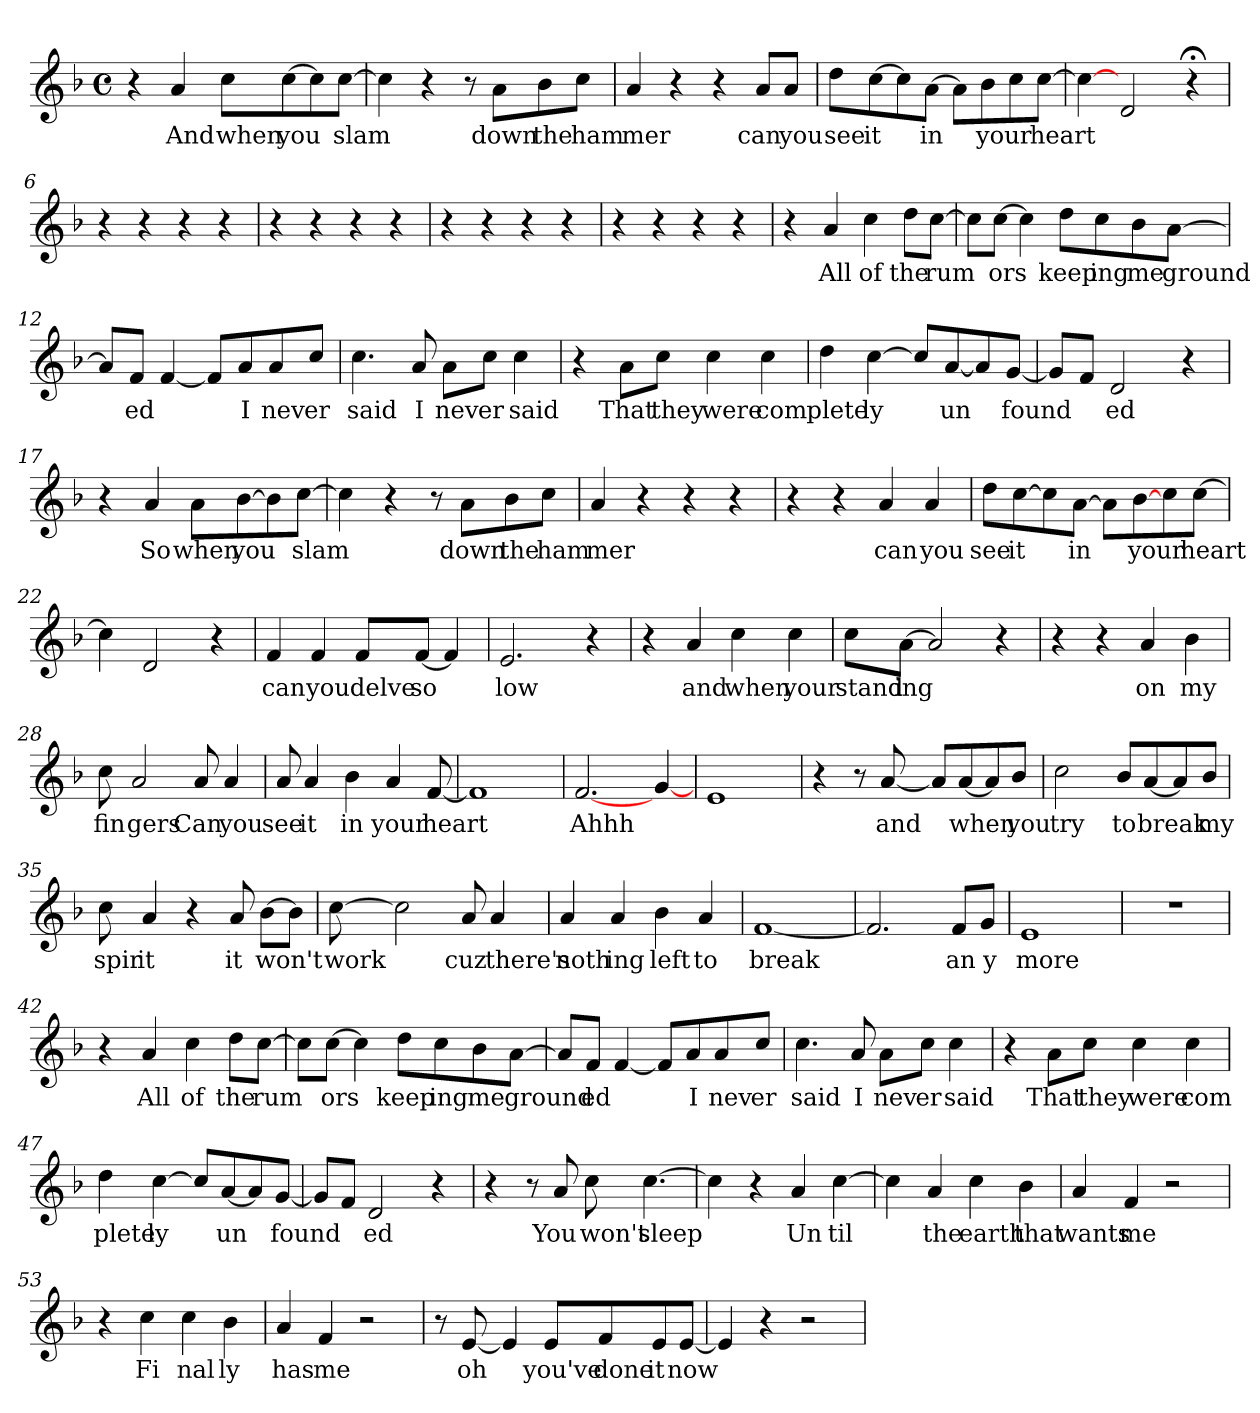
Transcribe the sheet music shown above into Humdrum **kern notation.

**kern	**text
*part1	*part1
*staff1	*staff1
*clefG2	*
*k[b-]	*
*F:	*
*M4/4	*
*met(c)	*
=1	=1
4r	.
4a/	And
8cc\L	when
[8cc\	you
8cc\]	.
[8cc\J	slam
=2	=2
4cc\]	.
4r	.
8r	.
8a\L	down
8b-\	the
8cc\J	ham
=3	=3
4a/	mer
4r	.
4r	.
8a/L	can
8a/J	you
!!LO:LB:g=z
=4	=4
8dd\L	see
[8cc\	it
8cc\]	.
[8a\J	in
8a\L]	.
8b-\	your
8cc\	.
[8cc\J	heart
=5	=5
4cc\_	.
2d/	.
4r;<	.
=6	=6
4r	.
4r	.
4r	.
4r	.
=7	=7
4r	.
4r	.
4r	.
4r	.
=8	=8
4r	.
4r	.
4r	.
4r	.
!!LO:LB:g=z
=9	=9
4r	.
4r	.
4r	.
4r	.
=10	=10
4r	.
4a/	All
4cc\	of
8dd\L	the
[8cc\J	rum
=11	=11
8cc\L]	.
[8cc\J	ors
4cc\]	.
8dd\L	keep
8cc\	ing
8b-\	me
[8a\J	ground
=12	=12
8a/L]	.
8f/J	ed
[4f/	.
8f/L]	.
8a/	I
8a/	nev
8cc/J	er
!!LO:LB:g=z
=13	=13
4.cc\	said
8a/	I
8a\L	nev
8cc\J	er
4cc\	said
=14	=14
4r	.
8a\L	That
8cc\J	they
4cc\	were
4cc\	com
=15	=15
4dd\	plete
[4cc\	ly
8cc/L]	.
[8a/	un
8a/]	.
[8g/J	found
=16	=16
8g/L]	.
8f/J	.
2d/	ed
4r	.
!!LO:LB:g=z
=17	=17
4r	.
4a/	So
8a\L	when
[8b-\	you
8b-\]	.
[8cc\J	slam
=18	=18
4cc\]	.
4r	.
8r	.
8a\L	down
8b-\	the
8cc\J	ham
=19	=19
4a/	mer
4r	.
4r	.
4r	.
=20	=20
4r	.
4r	.
4a/	can
4a/	you
!!LO:LB:g=z
=21	=21
8dd\L	see
[8cc\	it
8cc\]	.
[8a\J	in
8a\L]	.
[8b-\	your
8cc\	.
[8cc\J	heart
=22	=22
4cc\]	.
2d/	.
4r	.
=23	=23
4f/	can
4f/	you
8f/L	delve
[8f/J	so
4f/]	.
=24	=24
2.e/	low
4r	.
!!LO:LB:g=z
=25	=25
4r	.
4a/	and
4cc\	when
4cc\	your
=26	=26
8cc\L	stand
[8a\J	ing
2a/]	.
4r	.
=27	=27
4r	.
4r	.
4a/	on
4b-\	my
=28	=28
8cc\	fin
2a/	gers
8a/	Can
4a/	you
=29	=29
8a/	see
4a/	it
4b-\	in
4a/	your
[8f/	heart
!!LO:LB:g=z
=30	=30
1f]	.
=31	=31
[2.f/	Ahhh
[4g/	.
=32	=32
1e	.
=33	=33
4r	.
8r	.
[8a/	and
8a/L]	.
[8a/	when
8a/]	.
8b-/J	you
=34	=34
2cc\	try
8b-/L	to
[8a/	break
8a/]	.
8b-/J	my
!!LO:LB:g=z
=35	=35
8cc\	spir
4a/	it
4r	.
8a/	it
[8b-\L	won't
8b-\J]	.
=36	=36
[8cc\	work
2cc\]	.
8a/	cuz
4a/	there's
=37	=37
4a/	noth
4a/	ing
4b-\	left
4a/	to
=38	=38
[1f	break
=39	=39
2.f/]	.
8f/L	an
8g/J	y
!!LO:LB:g=z
=40	=40
1e	more
=41	=41
1r	.
=42	=42
4r	.
4a/	All
4cc\	of
8dd\L	the
[8cc\J	rum
=43	=43
8cc\L]	.
[8cc\J	ors
4cc\]	.
8dd\L	keep
8cc\	ing
8b-\	me
[8a\J	ground
=44	=44
8a/L]	.
8f/J	ed
[4f/	.
8f/L]	.
8a/	I
8a/	nev
8cc/J	er
!!LO:PB:g=z
=45	=45
4.cc\	said
8a/	I
8a\L	nev
8cc\J	er
4cc\	said
=46	=46
4r	.
8a\L	That
8cc\J	they
4cc\	were
4cc\	com
=47	=47
4dd\	plete
[4cc\	ly
8cc/L]	.
[8a/	un
8a/]	.
[8g/J	found
=48	=48
8g/L]	.
8f/J	.
2d/	ed
4r	.
!!LO:LB:g=z
=49	=49
4r	.
8r	.
8a/	You
8cc\	won't
[4.cc\	sleep
=50	=50
4cc\]	.
4r	.
4a/	Un
[4cc\	til
=51	=51
4cc\]	.
4a/	the
4cc\	earth
4b-\	that
=52	=52
4a/	wants
4f/	me
2r	.
=53	=53
4r	.
4cc\	Fi
4cc\	nal
4b-\	ly
!!LO:LB:g=z
=54	=54
4a/	has
4f/	me
2r	.
=55	=55
8r	.
[8e/	oh
4e/]	.
8e/L	you've
8f/	done
8e/	it
[8e/J	now
=56	=56
4e/]	.
4r	.
2r	.
=	=
*-	*-
